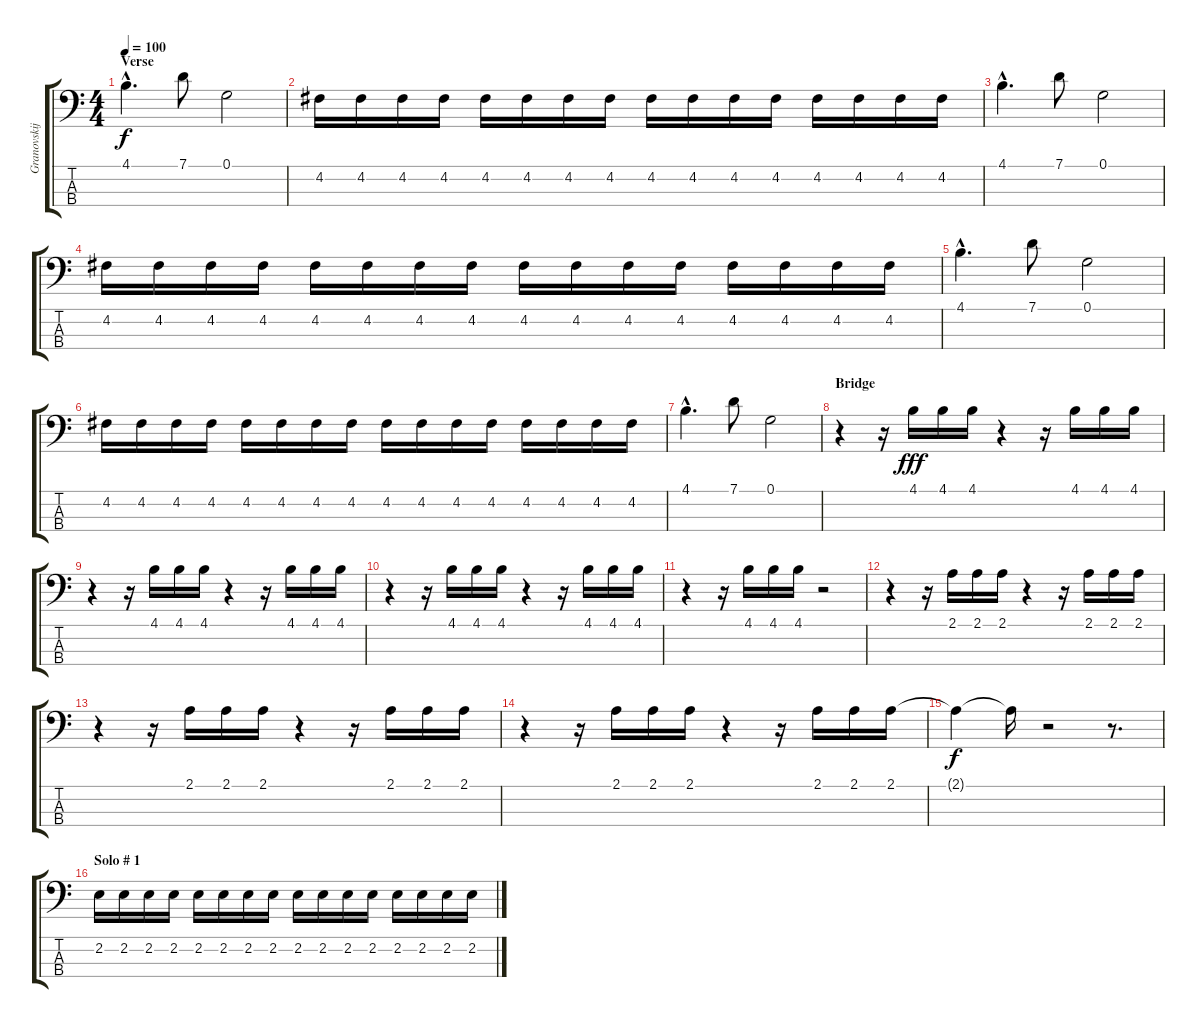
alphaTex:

\track ("Granovskij " "Granovskij") {instrument electricbassfinger}
\staff {score tabs}
\tuning (G2 D2 A1 E1) {hide}
\ts (4 4)
\section ("" "Verse")
\tempo 100
\clef f4
\ks c
4.1{hac}.4{d dy f volume 16} 7.1.8 0.1.2 |
4.2.16 4.2.16 4.2.16 4.2.16 4.2.16 4.2.16 4.2.16 4.2.16 4.2.16 4.2.16 4.2.16 4.2.16 4.2.16 4.2.16 4.2.16 4.2.16 |
4.1{hac}.4{d} 7.1.8 0.1.2 |
4.2.16 4.2.16 4.2.16 4.2.16 4.2.16 4.2.16 4.2.16 4.2.16 4.2.16 4.2.16 4.2.16 4.2.16 4.2.16 4.2.16 4.2.16 4.2.16 |
4.1{hac}.4{d} 7.1.8 0.1.2 |
4.2.16 4.2.16 4.2.16 4.2.16 4.2.16 4.2.16 4.2.16 4.2.16 4.2.16 4.2.16 4.2.16 4.2.16 4.2.16 4.2.16 4.2.16 4.2.16 |
4.1{hac}.4{d} 7.1.8 0.1.2 |
\section ("" "Bridge")
r.4{volume 16} r.16 4.1.16{dy fff} 4.1.16 4.1.16 r.4 r.16 4.1.16 4.1.16 4.1.16 |
r.4 r.16 4.1.16 4.1.16 4.1.16 r.4 r.16 4.1.16 4.1.16 4.1.16 |
r.4 r.16 4.1.16 4.1.16 4.1.16 r.4 r.16 4.1.16 4.1.16 4.1.16 |
r.4 r.16 4.1.16 4.1.16 4.1.16 r.2 |
r.4 r.16 2.1.16 2.1.16 2.1.16 r.4 r.16 2.1.16 2.1.16 2.1.16 |
r.4 r.16 2.1.16 2.1.16 2.1.16 r.4 r.16 2.1.16 2.1.16 2.1.16 |
r.4 r.16 2.1.16 2.1.16 2.1.16 r.4 r.16 2.1.16 2.1.16 2.1.16 |
2.1{t}.4{dy f} 2.1{t}.16 r.2 r.8{d} |
\section ("" "Solo # 1")
2.2.16 2.2.16 2.2.16 2.2.16 2.2.16 2.2.16 2.2.16 2.2.16 2.2.16 2.2.16 2.2.16 2.2.16 2.2.16 2.2.16 2.2.16 2.2.16
